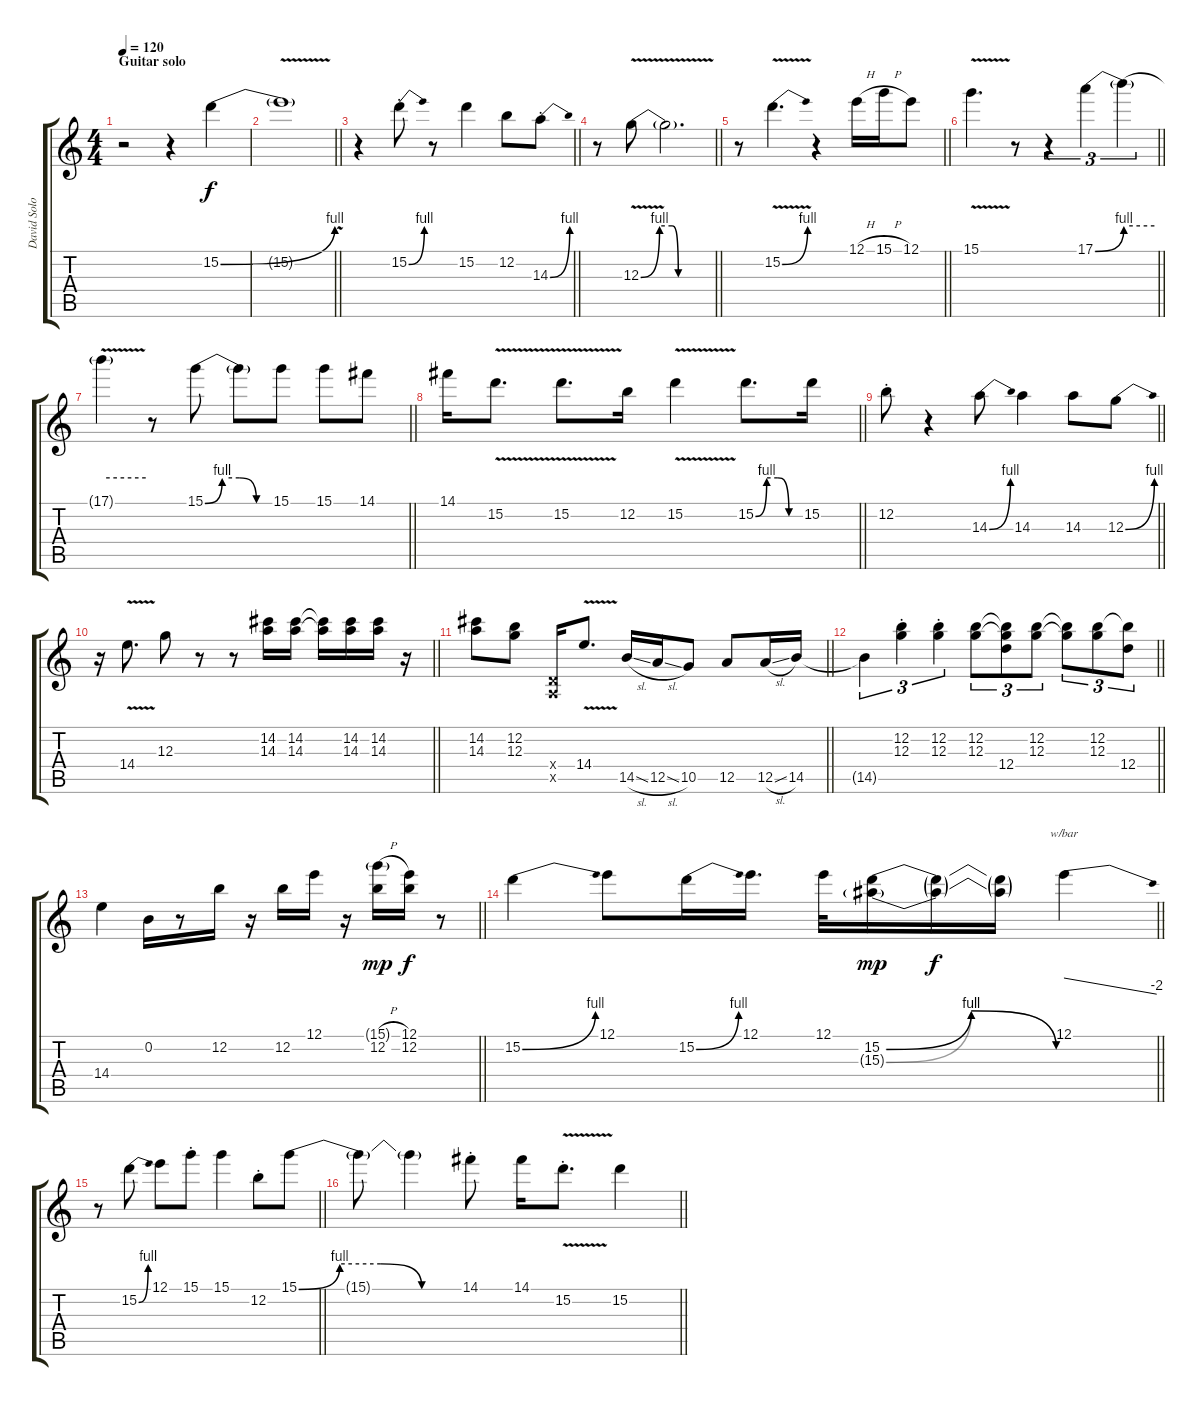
\track ("David Solo" "David Solo") {instrument distortionguitar}
\staff {score tabs}
\tuning (E4 B3 G3 D3 A2 E2) {hide}
\ts (4 4)
\section ("" "Guitar solo")
\tempo 120
\clef g2
\ks c
r.2{dy f} r.4{volume 15} 15.2{be (bend 0 0 60 4)}.4 |
\barLineRight lightlight
15.2{v t}.1 |
\barLineRight lightlight
r.4 15.2{be (bend 0 0 60 4) st}.8 r.8 15.2.4 12.2.8 14.3{be (bend 0 0 60 4) st}.8 |
\barLineRight lightlight
r.8 12.3{be (custom 0 0 15 4 25 4 30 0 60 0) v}.8 12.3{t}.2{d} |
\barLineRight lightlight
r.8 15.2{be (bend 0 0 60 4) v}.4{d} r.4 12.1{h}.16 15.1{h}.16 12.1.8 |
\barLineRight lightlight
15.1{v}.4{d} r.8 r.4{tu (3 2)} 17.1{be (bend 0 0 60 4)}.4{tu (3 2)} 17.1{be (hold 0 4 60 4) t}.4{tu (3 2)} |
\barLineRight lightlight
17.1{be (hold 0 4 60 4) v t}.4 r.8 15.1{be (custom 0 0 15 4 30 4 45 0 60 0)}.8 15.1{t}.8 15.1.8 15.1.8 14.1.8 |
\barLineRight lightlight
14.1.16 15.2{v}.8{d} 15.2{v}.8{d} 12.2.16 15.2{v}.4 15.2{be (custom 0 0 15 4 30 4 45 0 60 0)}.8{d} 15.2.16 |
\barLineRight lightlight
12.2{st}.8 r.4 14.3{be (bend 0 0 60 4)}.8 14.3.4 14.3.8 12.3{be (bend 0 0 60 4)}.8 |
\barLineRight lightlight
r.16 14.4{v}.8{d} 12.3.8 r.8 r.8 (14.2 14.3).16 (14.2 14.3).16 (14.2{t} 14.3{t}).16 (14.2 14.3).16 (14.2 14.3).16 r.16 |
\barLineRight lightlight
(14.2 14.3).8 (12.2 12.3).8 (0.4{x} 0.5{x}).16 14.4{v}.8{d} 14.5{sl}.16 12.5{sl}.16 10.5.8 12.5.8 12.5{sl}.16 14.5.16 |
\barLineRight lightlight
14.5{t}.4{tu (3 2)} (12.2{st} 12.3{st}).4{tu (3 2)} (12.2{st} 12.3{st}).4{tu (3 2)} (12.2 12.3).8{tu (3 2)} (12.2{t} 12.3{t} 12.4).8{tu (3 2)} (12.2 12.3).8{tu (3 2)} (12.2{t} 12.3{t}).8{tu (3 2)} (12.2 12.3).8{tu (3 2)} (12.2{t} 12.4).8{tu (3 2)} |
\barLineRight lightlight
14.4.4 0.2.16 r.8 12.2.16 r.16 12.2.16 12.1.16 r.16 (15.1{h g} 12.2).16{dy mp} (12.1 12.2).16{dy f} r.8 |
\barLineRight lightlight
15.2{be (bend 0 0 60 4)}.4 12.1.8 15.2{be (bend 0 0 60 4)}.16 12.1.16{d} 12.1.32 (15.2{be (bendrelease 0 0 15 4 30 4 60 0)} 15.3{be (bendrelease 0 0 15 4 30 4 60 0) g}).16{dy mp} (15.2{t} 15.3{t}).16{dy f} (15.2{t} 15.3{t}).16 12.1.4{tbe (dive default 0 0 60 -8)} |
\barLineRight lightlight
r.8 15.2{be (bend 0 0 60 4)}.8 12.1.8 15.1{st}.8 15.1.4 12.2{st}.8 15.1{be (custom 0 0 15 4 30 4 45 0 60 0)}.8 |
\barLineRight lightlight
15.1{t}.8 15.1{t}.4 14.1{st}.8 14.1.16 15.2{v st}.8{d} 15.2.4
